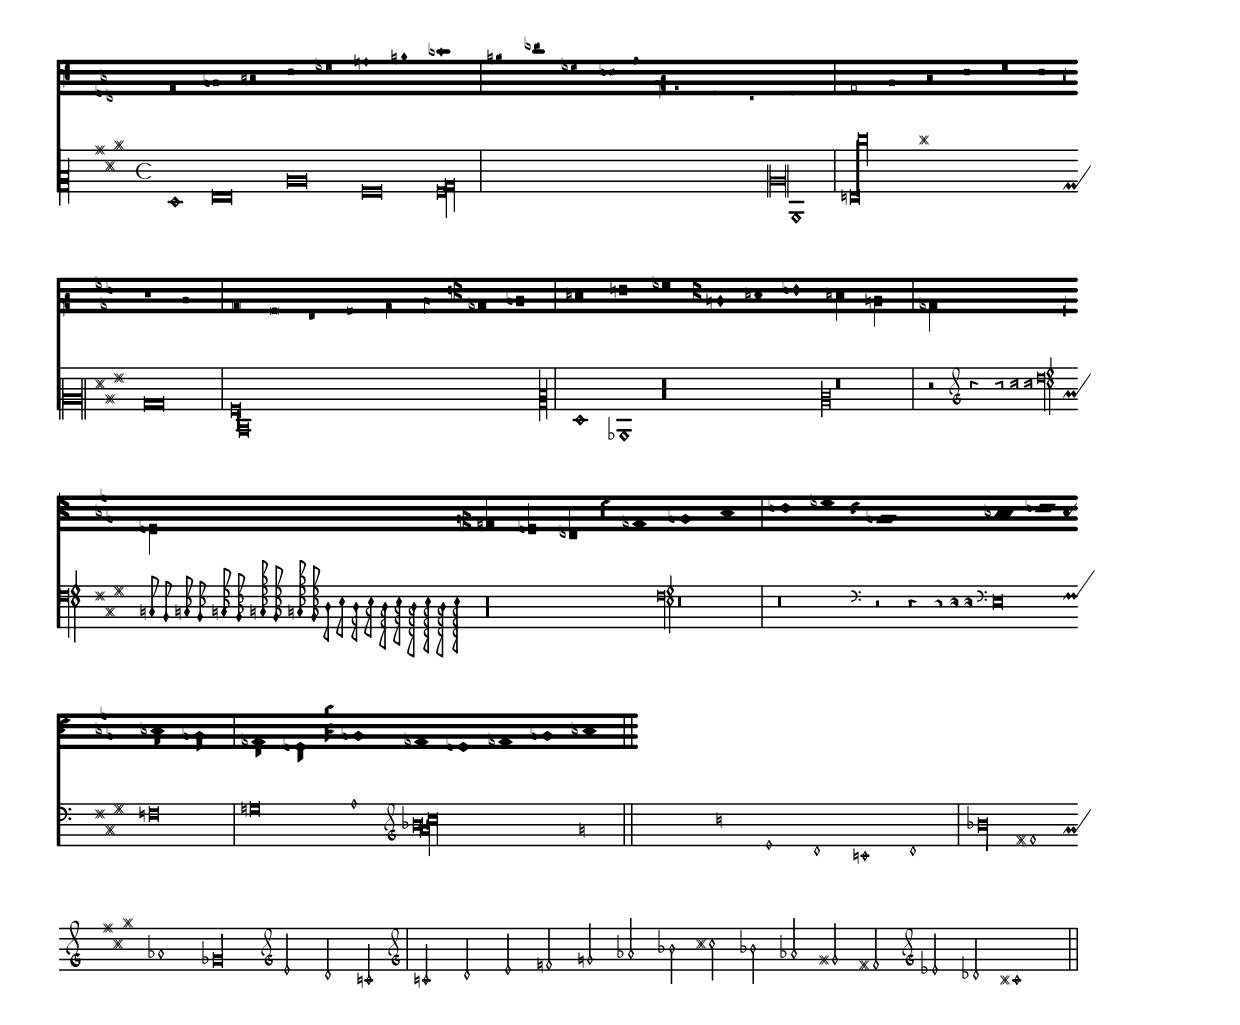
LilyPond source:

%% Do not edit this file; it is automatically
%% generated from LSR http://lsr.dsi.unimi.it
%% This file is in the public domain.
\version "2.13.10"

\header {
  lsrtags = "ancient-notation"

%% Translation of GIT committish: 341940d3830b59f93a80131471d622c2818afddb
  texidoces = "
Aquí se muestran muchos de (¿o quizá todos?) los símbolos que
están contemplados por la capacidad de LilyPond para la música
antigua.
"

  doctitlees = "Tipografía de música antigua"

%% Translation of GIT committish: 499a511d4166feaada31114e097f86b5e0c56421
  texidocfr ="
Voici comment graver la plupart, sinon tous les symboles que
LilyPond prend en charge en matière de musique ancienne.

"
  doctitlefr = "Gravure de musique ancienne"

  texidoc = "
Shown here are many (all?) of the symbols that are included in
LilyPond's support for ancient notation.



"
  doctitle = "Ancient fonts"
} % begin verbatim

upperStaff = \new VaticanaStaff = "upperStaff" <<
  \context VaticanaVoice <<
    \transpose c c {

      \override NoteHead #'style = #'vaticana.punctum
      \key es \major
      \clef "vaticana-fa2"
      c1 des e f ges

      \override NoteHead #'style = #'vaticana.inclinatum
      a! b ces'
      \bar "|"
      % \break % 1 (8*1)

      \override NoteHead #'style = #'vaticana.quilisma
      b! des'! ges! fes!
      \breathe
      \clef "vaticana-fa1"
      \override NoteHead #'style = #'vaticana.plica
      es d
      \override NoteHead #'style = #'vaticana.reverse.plica
      c d
      \bar "|"
      % \break %2 (8*1)

      \override NoteHead #'style = #'vaticana.punctum.cavum
      es f
      \override NoteHead #'style = #'vaticana.lpes
      g as
      \override NoteHead #'style = #'vaticana.upes
      bes as
      \override NoteHead #'style = #'vaticana.vupes
      g f
      \override NoteHead #'style = #'vaticana.linea.punctum
      \once \override Staff.BarLine #'bar-size = #2.0 \bar "|"
      % \break % 3 (8*1)

      es d
      \override NoteHead #'style = #'vaticana.epiphonus
      c d
      \override NoteHead #'style = #'vaticana.cephalicus
      es f

      \override Staff.KeySignature #'glyph-name-alist = #alteration-medicaea-glyph-name-alist
      \override Staff.Accidental #'glyph-name-alist = #alteration-medicaea-glyph-name-alist
      \override Staff.Custos #'style = #'medicaea
      \override NoteHead #'style = #'medicaea.punctum
      \clef "medicaea-fa2"
      ces des
      \bar "|"
      % \break % 4 (8*1)

      e! f! ges
      \clef "medicaea-do2"
      \override NoteHead #'style = #'medicaea.inclinatum
      a! b! ces'
      \override NoteHead #'style = #'medicaea.virga
      b! a!
      \bar "|"
      % \break % 5 (8*1)

      ges fes
      \clef "medicaea-fa1"
      \override NoteHead #'style = #'medicaea.rvirga
      e des ces

      \override Staff.KeySignature #'glyph-name-alist = #alteration-hufnagel-glyph-name-alist
      \override Staff.Accidental #'glyph-name-alist = #alteration-hufnagel-glyph-name-alist
      \override Staff.Custos #'style = #'hufnagel
      \override NoteHead #'style = #'hufnagel.punctum
      \clef "hufnagel-fa2"
      ces des es
      \bar "|"
      % \break % 6 (8*1)

      fes ges
      \clef "hufnagel-do2"
      \override NoteHead #'style = #'hufnagel.lpes
      as! bes! ces'
      \override NoteHead #'style = #'hufnagel.virga
      bes! as!
      \bar "|"
      % \break % 7 (8*1)

      ges! fes!
      \clef "hufnagel-do-fa"
      \override NoteHead #'style = #'hufnagel.punctum
      es! des ces des! es! fes!
      \bar "||"
      % \break % 8 (8*1)

      s32*1
      % \break % 12 (32*1)
    }
  >>
>>

lowerStaff = \new MensuralStaff = "lowerStaff" <<
  \context MensuralVoice <<
    \transpose c c {

      \key a \major
      cis'1 d'\breve gis'\breve e'\breve \[ e'\longa fis'\longa \]
      \set Staff.forceClef = ##t
      \clef "neomensural-c2"
      cis1
      \bar "|"
      % \break % 2 (16*1)

      \[ g\breve dis''\longa \]
      b\breve \[ a\longa d\longa \]
      \clef "petrucci-c2"
      % \break % 4 (16*1)

      fis1 ces1
      \clef "petrucci-c2"
      r\longa
      \set Staff.forceClef = ##t
      \clef "mensural-c2"
      r\breve
      \bar "|"
      % \break % 5 (8*1)

      r2
      \clef "mensural-g"
      r4 r8 r16 r16
      \override NoteHead #'style = #'mensural
      \override Rest #'style = #'mensural
      \clef "petrucci-f"
      c8 b, c16 b, c32 b, c64 b, c64 b,
      d8 e d16 e d32 e d64 e d64 e
      r\longa
      \set Staff.forceClef = ##t
      \clef "petrucci-f"
      r\breve
      \bar "|"
      % \break % 6 (8*1)

      r\breve
      \clef "mensural-f"
      r2 r4 r8 r16 r16

      \set Staff.forceClef = ##t
      \clef "mensural-f"
      e\breve f g a1
      \clef "mensural-g"
      % \break % 7 (8*1)

      \[ bes'!\longa a'!\longa c''!\longa \]
      e'1 d' c' d' \bar "|"
      \bar "|"
      % \break % 9 (16*1)

      bes'!\longa fis'!1 as'!1 ges'!\longa % lig
      \set Staff.forceClef = ##t
      \clef "mensural-g"
      e'2 d' c' \bar "|"
      % \break % 11 (16*1)

      \set Staff.forceClef = ##t
      \clef "petrucci-g"
      c'2 d' e' f'
      \clef "petrucci-g"
      g' as'! bes'! cis''!
      bes'! as'! gis'! fis'!
      \set Staff.forceClef = ##t
      \clef "mensural-g"
      es'! des'! cis'!1 \bar "||"
      % \break % 12 (8*1)
    }
  >>
>>

\paper {
  line-thickness = #(/ staff-space 5.0)
}

\score {
  <<
    \upperStaff
    \lowerStaff
  >>
  \layout {
    indent = 0.0
    line-width = 17.25\cm
    \context {
      \Score
      timing = ##f
    }
    \context {
      \MensuralVoice
      \override NoteHead #'style = #'neomensural
      \override Rest #'style = #'neomensural
      \override Stem #'flag-style = #'mensural
      \override Stem #'thickness = #1.0
    }
    \context {
      \MensuralStaff
      \revert  BarLine #'transparent
      \override KeySignature #'glyph-name-alist = #alteration-mensural-glyph-name-alist
      clefGlyph = #"clefs.petrucci.c2"
    }
    \context {
      \VaticanaStaff
      \revert  BarLine #'transparent
      \override StaffSymbol #'thickness = #2.0
      \override KeySignature #'glyph-name-alist = #alteration-vaticana-glyph-name-alist
      \override Custos #'neutral-position = #4
    }
  }
}

